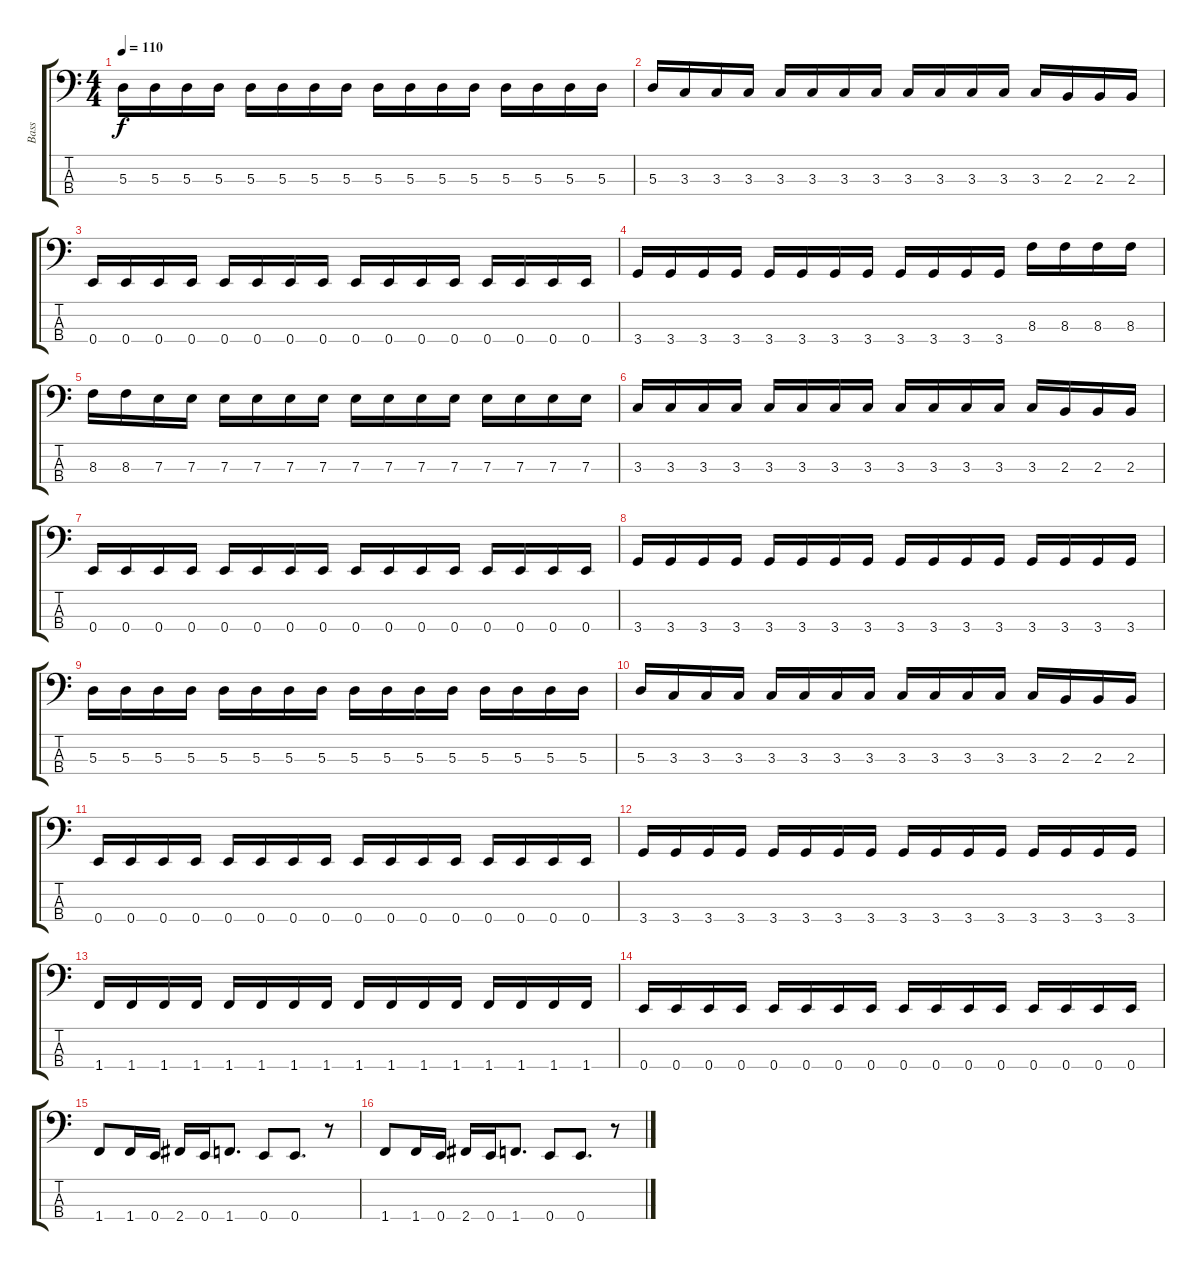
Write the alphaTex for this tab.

\track ("Bass" "Bass") {instrument electricbassfinger}
\staff {score tabs}
\tuning (G2 D2 A1 E1) {hide}
\ts (4 4)
\tempo 110
\clef f4
\ks c
5.3.16{dy f} 5.3.16 5.3.16 5.3.16 5.3.16 5.3.16 5.3.16 5.3.16 5.3.16 5.3.16 5.3.16 5.3.16 5.3.16 5.3.16 5.3.16 5.3.16 |
5.3.16 3.3.16 3.3.16 3.3.16 3.3.16 3.3.16 3.3.16 3.3.16 3.3.16 3.3.16 3.3.16 3.3.16 3.3.16 2.3.16 2.3.16 2.3.16 |
0.4.16 0.4.16 0.4.16 0.4.16 0.4.16 0.4.16 0.4.16 0.4.16 0.4.16 0.4.16 0.4.16 0.4.16 0.4.16 0.4.16 0.4.16 0.4.16 |
3.4.16 3.4.16 3.4.16 3.4.16 3.4.16 3.4.16 3.4.16 3.4.16 3.4.16 3.4.16 3.4.16 3.4.16 8.3.16 8.3.16 8.3.16 8.3.16 |
8.3.16 8.3.16 7.3.16 7.3.16 7.3.16 7.3.16 7.3.16 7.3.16 7.3.16 7.3.16 7.3.16 7.3.16 7.3.16 7.3.16 7.3.16 7.3.16 |
3.3.16 3.3.16 3.3.16 3.3.16 3.3.16 3.3.16 3.3.16 3.3.16 3.3.16 3.3.16 3.3.16 3.3.16 3.3.16 2.3.16 2.3.16 2.3.16 |
0.4.16 0.4.16 0.4.16 0.4.16 0.4.16 0.4.16 0.4.16 0.4.16 0.4.16 0.4.16 0.4.16 0.4.16 0.4.16 0.4.16 0.4.16 0.4.16 |
3.4.16 3.4.16 3.4.16 3.4.16 3.4.16 3.4.16 3.4.16 3.4.16 3.4.16 3.4.16 3.4.16 3.4.16 3.4.16 3.4.16 3.4.16 3.4.16 |
5.3.16 5.3.16 5.3.16 5.3.16 5.3.16 5.3.16 5.3.16 5.3.16 5.3.16 5.3.16 5.3.16 5.3.16 5.3.16 5.3.16 5.3.16 5.3.16 |
5.3.16 3.3.16 3.3.16 3.3.16 3.3.16 3.3.16 3.3.16 3.3.16 3.3.16 3.3.16 3.3.16 3.3.16 3.3.16 2.3.16 2.3.16 2.3.16 |
0.4.16 0.4.16 0.4.16 0.4.16 0.4.16 0.4.16 0.4.16 0.4.16 0.4.16 0.4.16 0.4.16 0.4.16 0.4.16 0.4.16 0.4.16 0.4.16 |
3.4.16 3.4.16 3.4.16 3.4.16 3.4.16 3.4.16 3.4.16 3.4.16 3.4.16 3.4.16 3.4.16 3.4.16 3.4.16 3.4.16 3.4.16 3.4.16 |
1.4.16 1.4.16 1.4.16 1.4.16 1.4.16 1.4.16 1.4.16 1.4.16 1.4.16 1.4.16 1.4.16 1.4.16 1.4.16 1.4.16 1.4.16 1.4.16 |
0.4.16 0.4.16 0.4.16 0.4.16 0.4.16 0.4.16 0.4.16 0.4.16 0.4.16 0.4.16 0.4.16 0.4.16 0.4.16 0.4.16 0.4.16 0.4.16 |
1.4.8 1.4.16 0.4.16 2.4.16 0.4.16 1.4.8{d} 0.4.8 0.4.8{d} r.8 |
1.4.8 1.4.16 0.4.16 2.4.16 0.4.16 1.4.8{d} 0.4.8 0.4.8{d} r.8
